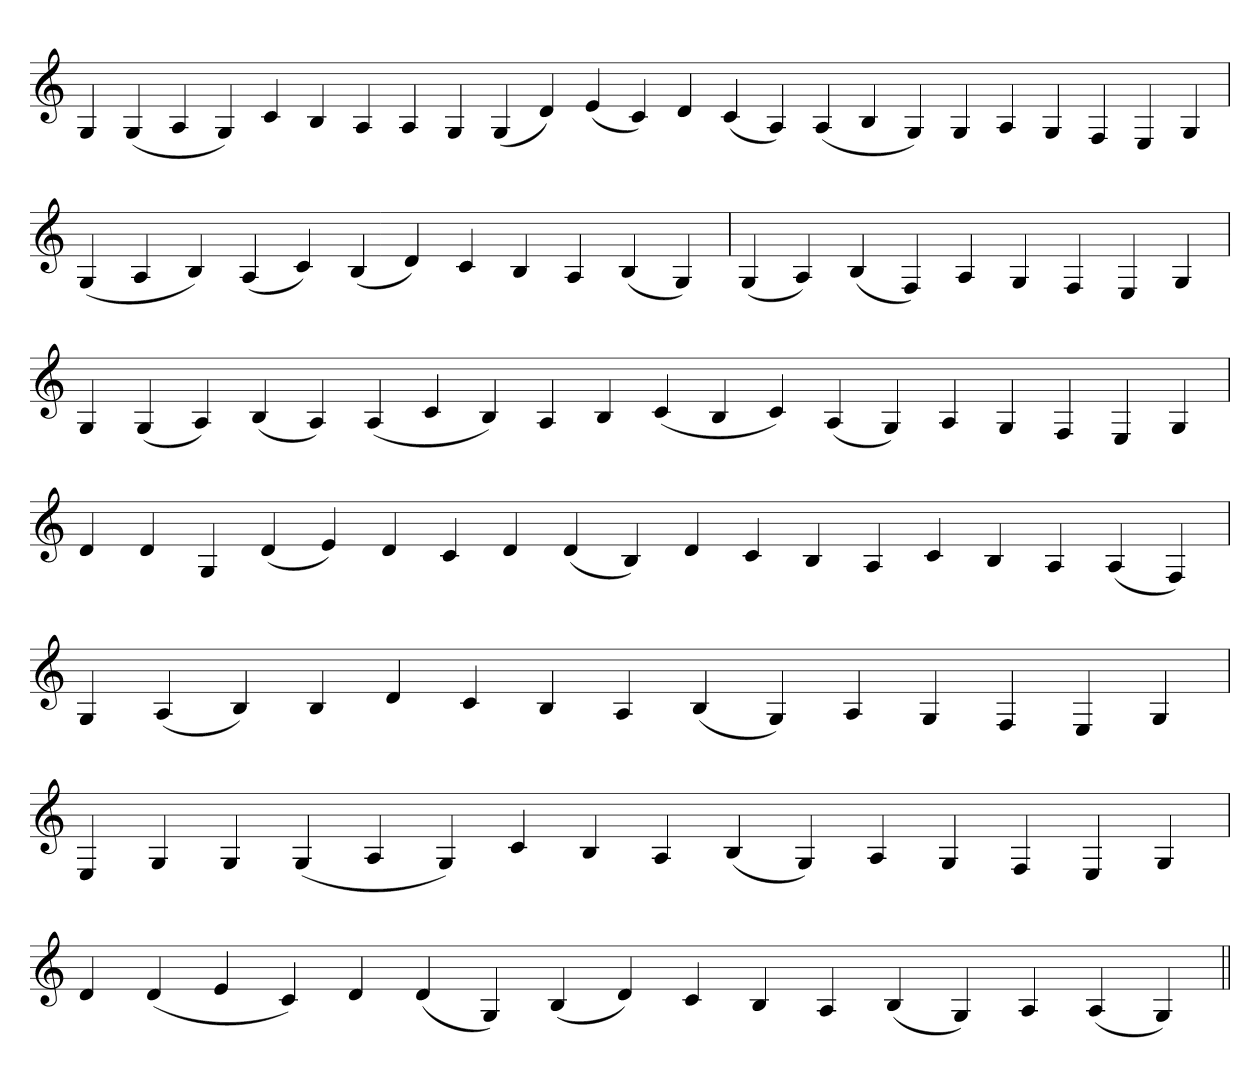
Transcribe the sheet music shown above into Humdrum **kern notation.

**kern
*part1
*staff1
=
4G
(4G
4A
4G)
4c
4B
4A
4A
4G
(4G
4d)
(4e
4c)
4d
(4c
4A)
(4A
4B
4G)
4G
4A
4G
4F
4E
4G
=
(4G
4A
4B)
(4A
4c)
(4B
4d)
4c
4B
4A
(4B
4G)
=`
(4G
4A)
(4B
4F)
4A
4G
4F
4E
4G
='
4G
(4G
4A)
(4B
4A)
(4A
4c
4B)
4A
4B
(4c
4B
4c)
(4A
4G)
4A
4G
4F
4E
4G
=
4d
4d
4G
(4d
4e)
4d
4c
4d
(4d
4B)
4d
4c
4B
4A
4c
4B
4A
(4A
4F)
='
4G
(4A
4B)
4B
4d
4c
4B
4A
(4B
4G)
4A
4G
4F
4E
4G
='
4E
4G
4G
(4G
4A
4G)
4c
4B
4A
(4B
4G)
4A
4G
4F
4E
4G
='
4d
(4d
4e
4c)
4d
(4d
4G)
(4B
4d)
4c
4B
4A
(4B
4G)
4A
(4A
4G)
=||
*-
